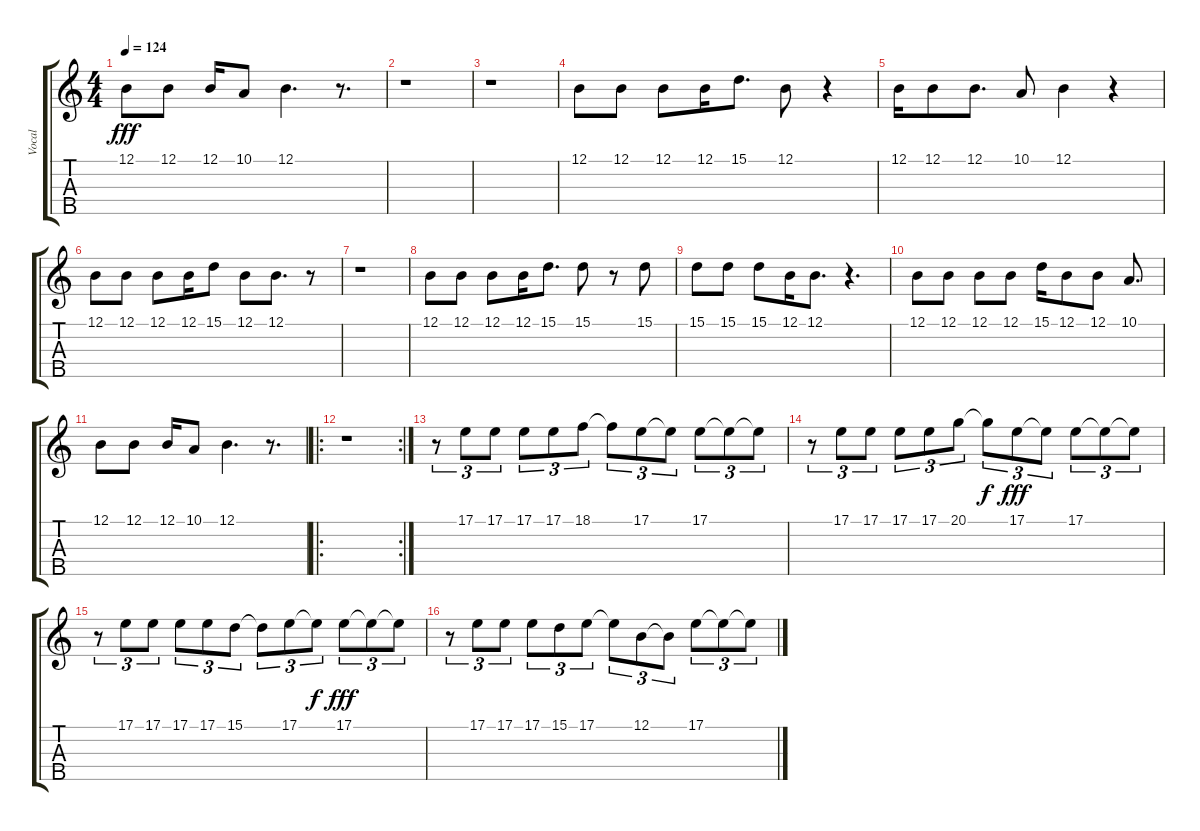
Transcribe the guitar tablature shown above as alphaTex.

\track ("Vocal" "Vocal") {instrument harmonica}
\staff {score tabs}
\tuning (B3 G3 D3 A2 E2) {hide}
\ts (4 4)
\tempo 124
\clef g2
\ks c
12.1.8{dy fff} 12.1.8 12.1.16 10.1.8 12.1.4{d} r.8{d} |
r.1 |
r.1 |
12.1.8 12.1.8 12.1.8 12.1.16 15.1.8{d} 12.1.8 r.4 |
12.1.16 12.1.8 12.1.8{d} 10.1.8 12.1.4 r.4 |
12.1.8 12.1.8 12.1.8 12.1.16 15.1.8 12.1.8 12.1.8{d} r.8 |
r.1 |
12.1.8 12.1.8 12.1.8 12.1.16 15.1.8{d} 15.1.8 r.8 15.1.8 |
15.1.8 15.1.8 15.1.8 12.1.16 12.1.8{d} r.4{d} |
12.1.8 12.1.8 12.1.8 12.1.8 15.1.16 12.1.8 12.1.8 10.1.8{d} |
12.1.8 12.1.8 12.1.16 10.1.8 12.1.4{d} r.8{d} |
\ro
\rc 2
r.1 |
r.8{tu (3 2)} 17.1.8{tu (3 2)} 17.1.8{tu (3 2)} 17.1.8{tu (3 2)} 17.1.8{tu (3 2)} 18.1.8{tu (3 2)} 18.1{t}.8{tu (3 2)} 17.1.8{tu (3 2)} 17.1{t}.8{tu (3 2)} 17.1.8{tu (3 2)} 17.1{t}.8{tu (3 2)} 17.1{t}.8{tu (3 2)} |
r.8{tu (3 2)} 17.1.8{tu (3 2)} 17.1.8{tu (3 2)} 17.1.8{tu (3 2)} 17.1.8{tu (3 2)} 20.1.8{tu (3 2)} 20.1{t}.8{tu (3 2) dy f} 17.1.8{tu (3 2) dy fff} 17.1{t}.8{tu (3 2)} 17.1.8{tu (3 2)} 17.1{t}.8{tu (3 2)} 17.1{t}.8{tu (3 2)} |
r.8{tu (3 2)} 17.1.8{tu (3 2)} 17.1.8{tu (3 2)} 17.1.8{tu (3 2)} 17.1.8{tu (3 2)} 15.1.8{tu (3 2)} 15.1{t}.8{tu (3 2)} 17.1.8{tu (3 2)} 17.1{t}.8{tu (3 2) dy f} 17.1.8{tu (3 2) dy fff} 17.1{t}.8{tu (3 2)} 17.1{t}.8{tu (3 2)} |
r.8{tu (3 2)} 17.1.8{tu (3 2)} 17.1.8{tu (3 2)} 17.1.8{tu (3 2)} 15.1.8{tu (3 2)} 17.1.8{tu (3 2)} 17.1{t}.8{tu (3 2)} 12.1.8{tu (3 2)} 12.1{t}.8{tu (3 2)} 17.1.8{tu (3 2)} 17.1{t}.8{tu (3 2)} 17.1{t}.8{tu (3 2)}
